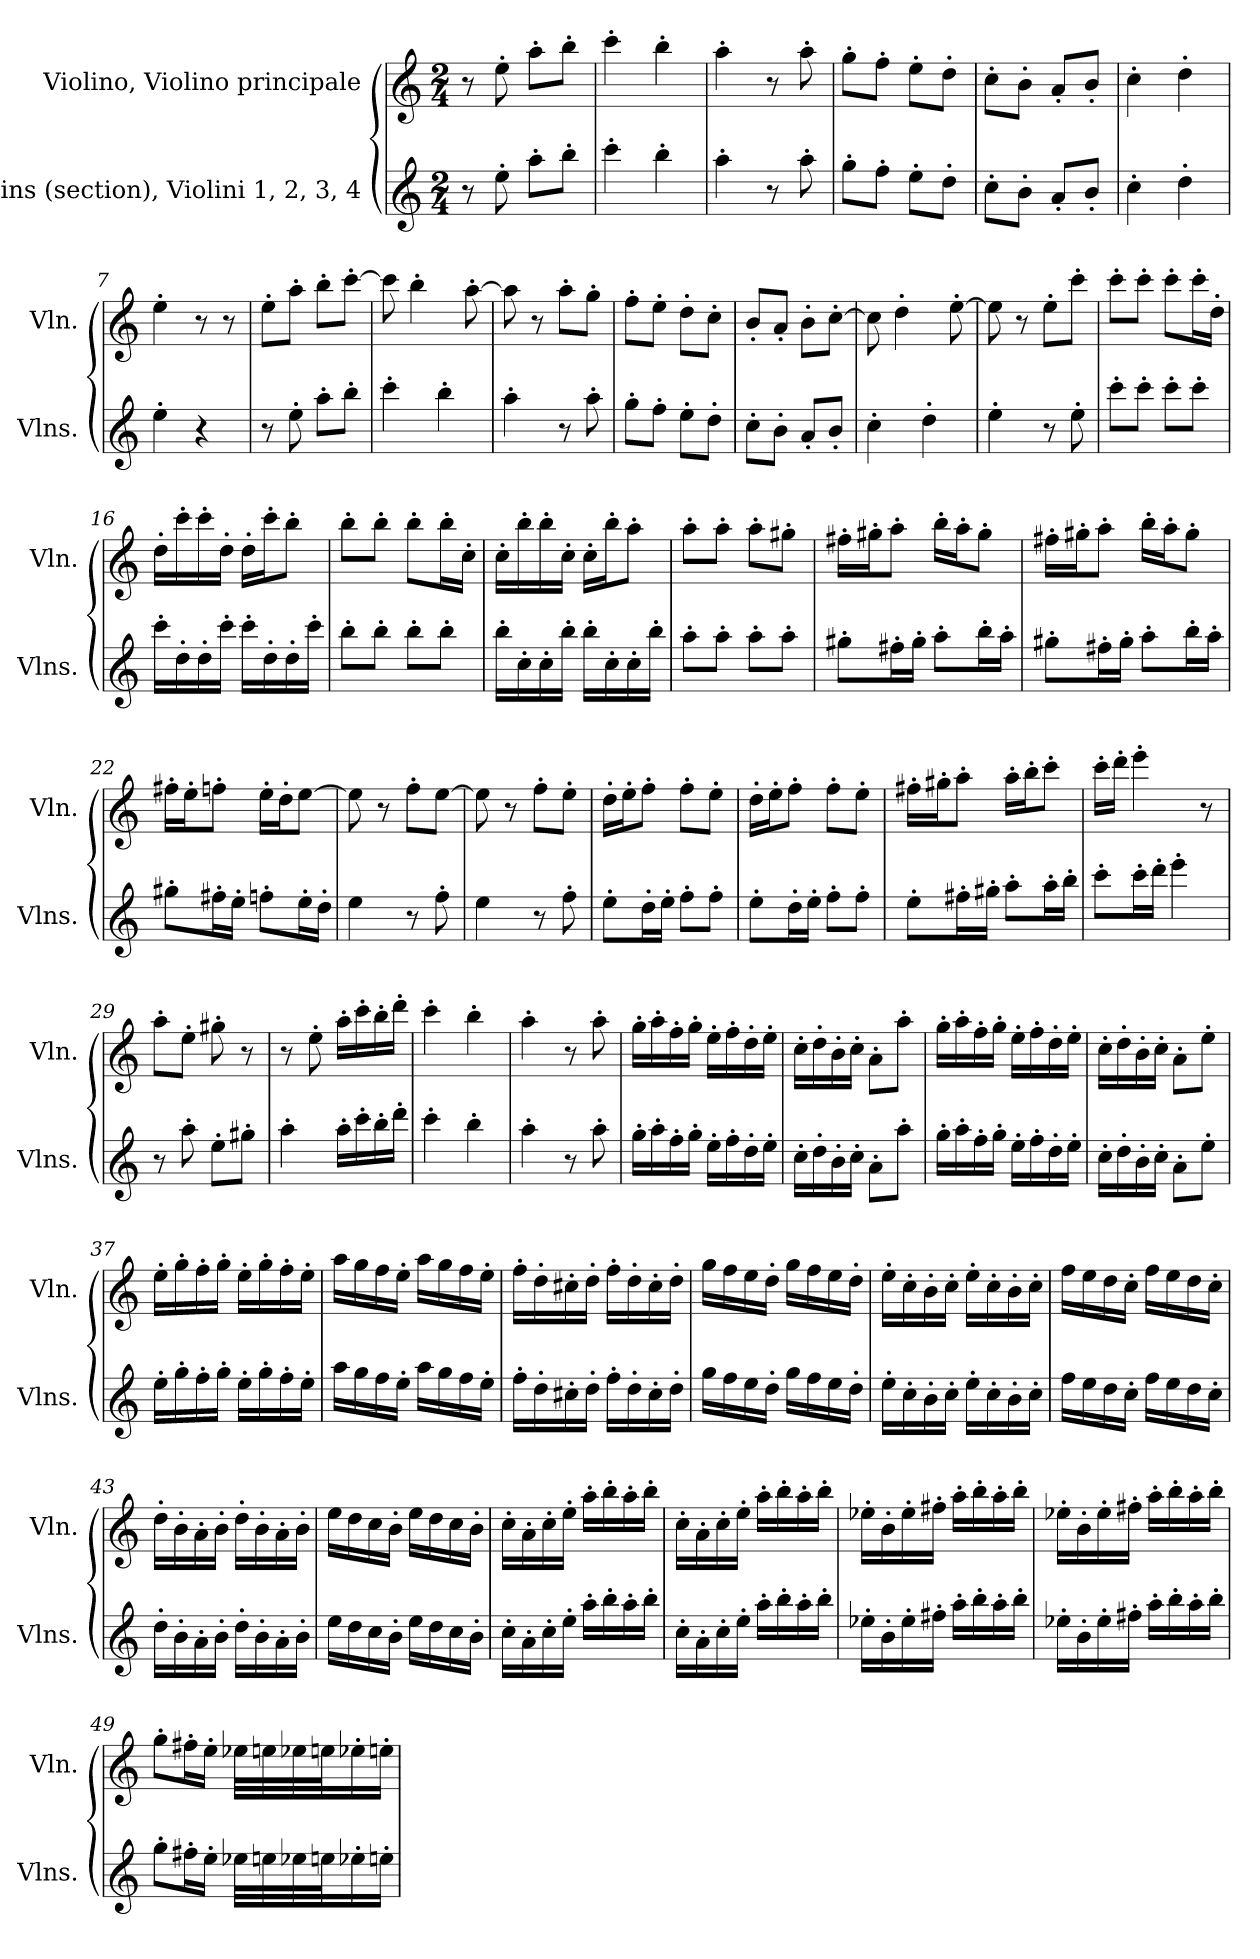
**kern	**kern
*part2	*part1
*staff2	*staff1
*I"Violins (section), Violini 1, 2, 3, 4	*I"Violino, Violino principale
*I'Vlns.	*I'Vln.
*clefG2	*clefG2
*k[]	*k[]
*M2/4	*M2/4
*MM120	*MM120
=1	=1
8r	8r
8ee'\	8ee'\
8aa'\L	8aa'\L
8bb'\J	8bb'\J
=2	=2
4ccc'\	4ccc'\
4bb'\	4bb'\
=3	=3
4aa'\	4aa'\
8r	8r
8aa'\	8aa'\
=4	=4
8gg'\L	8gg'\L
8ff'\J	8ff'\J
8ee'\L	8ee'\L
8dd'\J	8dd'\J
=5	=5
8cc'\L	8cc'\L
8b'\J	8b'\J
8a'/L	8a'/L
8b'/J	8b'/J
=6	=6
4cc'\	4cc'\
4dd'\	4dd'\
!!LO:LB:g=z
=7	=7
4ee'\	4ee'\
4r	8r
.	8r
=8	=8
8r	8ee'\L
8ee'\	8aa'\J
8aa'\L	8bb'\L
8bb'\J	[8ccc'\J
=9	=9
4ccc'\	8ccc\]
.	4bb'\
4bb'\	.
.	[8aa'\
=10	=10
4aa'\	8aa\]
.	8r
8r	8aa'\L
8aa'\	8gg'\J
=11	=11
8gg'\L	8ff'\L
8ff'\J	8ee'\J
8ee'\L	8dd'\L
8dd'\J	8cc'\J
=12	=12
8cc'\L	8b'/L
8b'\J	8a'/J
8a'/L	8b'\L
8b'/J	[8cc'\J
=13	=13
4cc'\	8cc\]
.	4dd'\
4dd'\	.
.	[8ee'\
=14	=14
4ee'\	8ee\]
.	8r
8r	8ee'\L
8ee'\	8ccc'\J
!!LO:LB:g=z
=15	=15
8ccc'\L	8ccc'\L
8ccc'\J	8ccc'\J
8ccc'\L	8ccc'\L
8ccc'\J	16ccc'\L
.	16dd'\JJ
=16	=16
16ccc'\LL	16dd'\LL
16dd'\	16ccc'\
16dd'\	16ccc'\
16ccc'\JJ	16dd'\JJ
16ccc'\LL	16dd'\LL
16dd'\	16ccc'\J
16dd'\	8bb'\J
16ccc'\JJ	.
=17	=17
8bb'\L	8bb'\L
8bb'\J	8bb'\J
8bb'\L	8bb'\L
8bb'\J	16bb'\L
.	16cc'\JJ
=18	=18
16bb'\LL	16cc'\LL
16cc'\	16bb'\
16cc'\	16bb'\
16bb'\JJ	16cc'\JJ
16bb'\LL	16cc'\LL
16cc'\	16bb'\J
16cc'\	8aa'\J
16bb'\JJ	.
=19	=19
8aa'\L	8aa'\L
8aa'\J	8aa'\J
8aa'\L	8aa'\L
8aa'\J	8gg#X'\J
!!LO:LB:g=z
=20	=20
8gg#X'\L	16ff#X'\LL
.	16gg#X'\J
16ff#X'\L	8aa'\J
16gg#'\JJ	.
8aa'\L	16bb'\LL
.	16aa'\J
16bb'\L	8gg#'\J
16aa'\JJ	.
=21	=21
8gg#X'\L	16ff#X'\LL
.	16gg#X'\J
16ff#X'\L	8aa'\J
16gg#'\JJ	.
8aa'\L	16bb'\LL
.	16aa'\J
16bb'\L	8gg#'\J
16aa'\JJ	.
=22	=22
8gg#X'\L	16ff#X'\LL
.	16ee'\J
16ff#X'\L	8ffn'\J
16ee'\JJ	.
8ffn'\L	16ee'\LL
.	16dd'\J
16ee'\L	[8ee\J
16dd'\JJ	.
=23	=23
4ee\	8ee\]
.	8r
8r	8ff'\L
8ff'\	[8ee\J
=24	=24
4ee\	8ee\]
.	8r
8r	8ff'\L
8ff'\	8ee'\J
!!LO:LB:g=z
=25	=25
8ee'\L	16dd'\LL
.	16ee'\J
16dd'\L	8ff'\J
16ee'\JJ	.
8ff'\L	8ff'\L
8ff'\J	8ee'\J
=26	=26
8ee'\L	16dd'\LL
.	16ee'\J
16dd'\L	8ff'\J
16ee'\JJ	.
8ff'\L	8ff'\L
8ff'\J	8ee'\J
=27	=27
8ee'\L	16ff#X'\LL
.	16gg#X'\J
16ff#X'\L	8aa'\J
16gg#X'\JJ	.
8aa'\L	16aa'\LL
.	16bb'\J
16aa'\L	8ccc'\J
16bb'\JJ	.
=28	=28
8ccc'\L	16ccc'\LL
.	16ddd'\JJ
16ccc'\L	4eee'\
16ddd'\JJ	.
4eee'\	.
.	8r
=29	=29
8r	8aa'\L
8aa'\	8ee'\J
8ee'\L	8gg#X'\
8gg#X'\J	8r
!!LO:LB:g=z
=30	=30
4aa'\	8r
.	8ee'\
16aa'\LL	16aa'\LL
16ccc'\	16ccc'\
16bb'\	16bb'\
16ddd'\JJ	16ddd'\JJ
=31	=31
4ccc'\	4ccc'\
4bb'\	4bb'\
=32	=32
4aa'\	4aa'\
8r	8r
8aa'\	8aa'\
=33	=33
16gg'\LL	16gg'\LL
16aa'\	16aa'\
16ff'\	16ff'\
16gg'\JJ	16gg'\JJ
16ee'\LL	16ee'\LL
16ff'\	16ff'\
16dd'\	16dd'\
16ee'\JJ	16ee'\JJ
=34	=34
16cc'\LL	16cc'\LL
16dd'\	16dd'\
16b'\	16b'\
16cc'\JJ	16cc'\JJ
8a'\L	8a'\L
8aa'\J	8aa'\J
=35	=35
16gg'\LL	16gg'\LL
16aa'\	16aa'\
16ff'\	16ff'\
16gg'\JJ	16gg'\JJ
16ee'\LL	16ee'\LL
16ff'\	16ff'\
16dd'\	16dd'\
16ee'\JJ	16ee'\JJ
!!LO:LB:g=z
=36	=36
16cc'\LL	16cc'\LL
16dd'\	16dd'\
16b'\	16b'\
16cc'\JJ	16cc'\JJ
8a'\L	8a'\L
8ee'\J	8ee'\J
=37	=37
16ee'\LL	16ee'\LL
16gg'\	16gg'\
16ff'\	16ff'\
16gg'\JJ	16gg'\JJ
16ee'\LL	16ee'\LL
16gg'\	16gg'\
16ff'\	16ff'\
16ee'\JJ	16ee'\JJ
=38	=38
16aa\LL	16aa\LL
16gg\	16gg\
16ff\	16ff\
16ee'\JJ	16ee'\JJ
16aa\LL	16aa\LL
16gg\	16gg\
16ff\	16ff\
16ee'\JJ	16ee'\JJ
=39	=39
16ff'\LL	16ff'\LL
16dd'\	16dd'\
16cc#X'\	16cc#X'\
16dd'\JJ	16dd'\JJ
16ff'\LL	16ff'\LL
16dd'\	16dd'\
16cc#'\	16cc#'\
16dd'\JJ	16dd'\JJ
=40	=40
16gg\LL	16gg\LL
16ff\	16ff\
16ee\	16ee\
16dd'\JJ	16dd'\JJ
16gg\LL	16gg\LL
16ff\	16ff\
16ee\	16ee\
16dd'\JJ	16dd'\JJ
!!LO:PB:g=z
=41	=41
16ee'\LL	16ee'\LL
16cc'\	16cc'\
16b'\	16b'\
16cc'\JJ	16cc'\JJ
16ee'\LL	16ee'\LL
16cc'\	16cc'\
16b'\	16b'\
16cc'\JJ	16cc'\JJ
=42	=42
16ff\LL	16ff\LL
16ee\	16ee\
16dd\	16dd\
16cc'\JJ	16cc'\JJ
16ff\LL	16ff\LL
16ee\	16ee\
16dd\	16dd\
16cc'\JJ	16cc'\JJ
=43	=43
16dd'\LL	16dd'\LL
16b'\	16b'\
16a'\	16a'\
16b'\JJ	16b'\JJ
16dd'\LL	16dd'\LL
16b'\	16b'\
16a'\	16a'\
16b'\JJ	16b'\JJ
=44	=44
16ee\LL	16ee\LL
16dd\	16dd\
16cc\	16cc\
16b'\JJ	16b'\JJ
16ee\LL	16ee\LL
16dd\	16dd\
16cc\	16cc\
16b'\JJ	16b'\JJ
=45	=45
16cc'\LL	16cc'\LL
16a'\	16a'\
16cc'\	16cc'\
16ee'\JJ	16ee'\JJ
16aa'\LL	16aa'\LL
16bb'\	16bb'\
16aa'\	16aa'\
16bb'\JJ	16bb'\JJ
!!LO:LB:g=z
=46	=46
16cc'\LL	16cc'\LL
16a'\	16a'\
16cc'\	16cc'\
16ee'\JJ	16ee'\JJ
16aa'\LL	16aa'\LL
16bb'\	16bb'\
16aa'\	16aa'\
16bb'\JJ	16bb'\JJ
=47	=47
16ee-X'\LL	16ee-X'\LL
16b'\	16b'\
16ee-'\	16ee-'\
16ff#X'\JJ	16ff#X'\JJ
16aa'\LL	16aa'\LL
16bb'\	16bb'\
16aa'\	16aa'\
16bb'\JJ	16bb'\JJ
=48	=48
16ee-X'\LL	16ee-X'\LL
16b'\	16b'\
16ee-'\	16ee-'\
16ff#X'\JJ	16ff#X'\JJ
16aa'\LL	16aa'\LL
16bb'\	16bb'\
16aa'\	16aa'\
16bb'\JJ	16bb'\JJ
=49	=49
8gg'\L	8gg'\L
16ff#X'\L	16ff#X'\L
16ee'\JJ	16ee'\JJ
32ee-X\LLL	32ee-X\LLL
32een\	32een\
32ee-X\	32ee-X\
32een\J	32een\J
16ee-X'\	16ee-X'\
16een'\JJ	16een'\JJ
=	=
*-	*-
